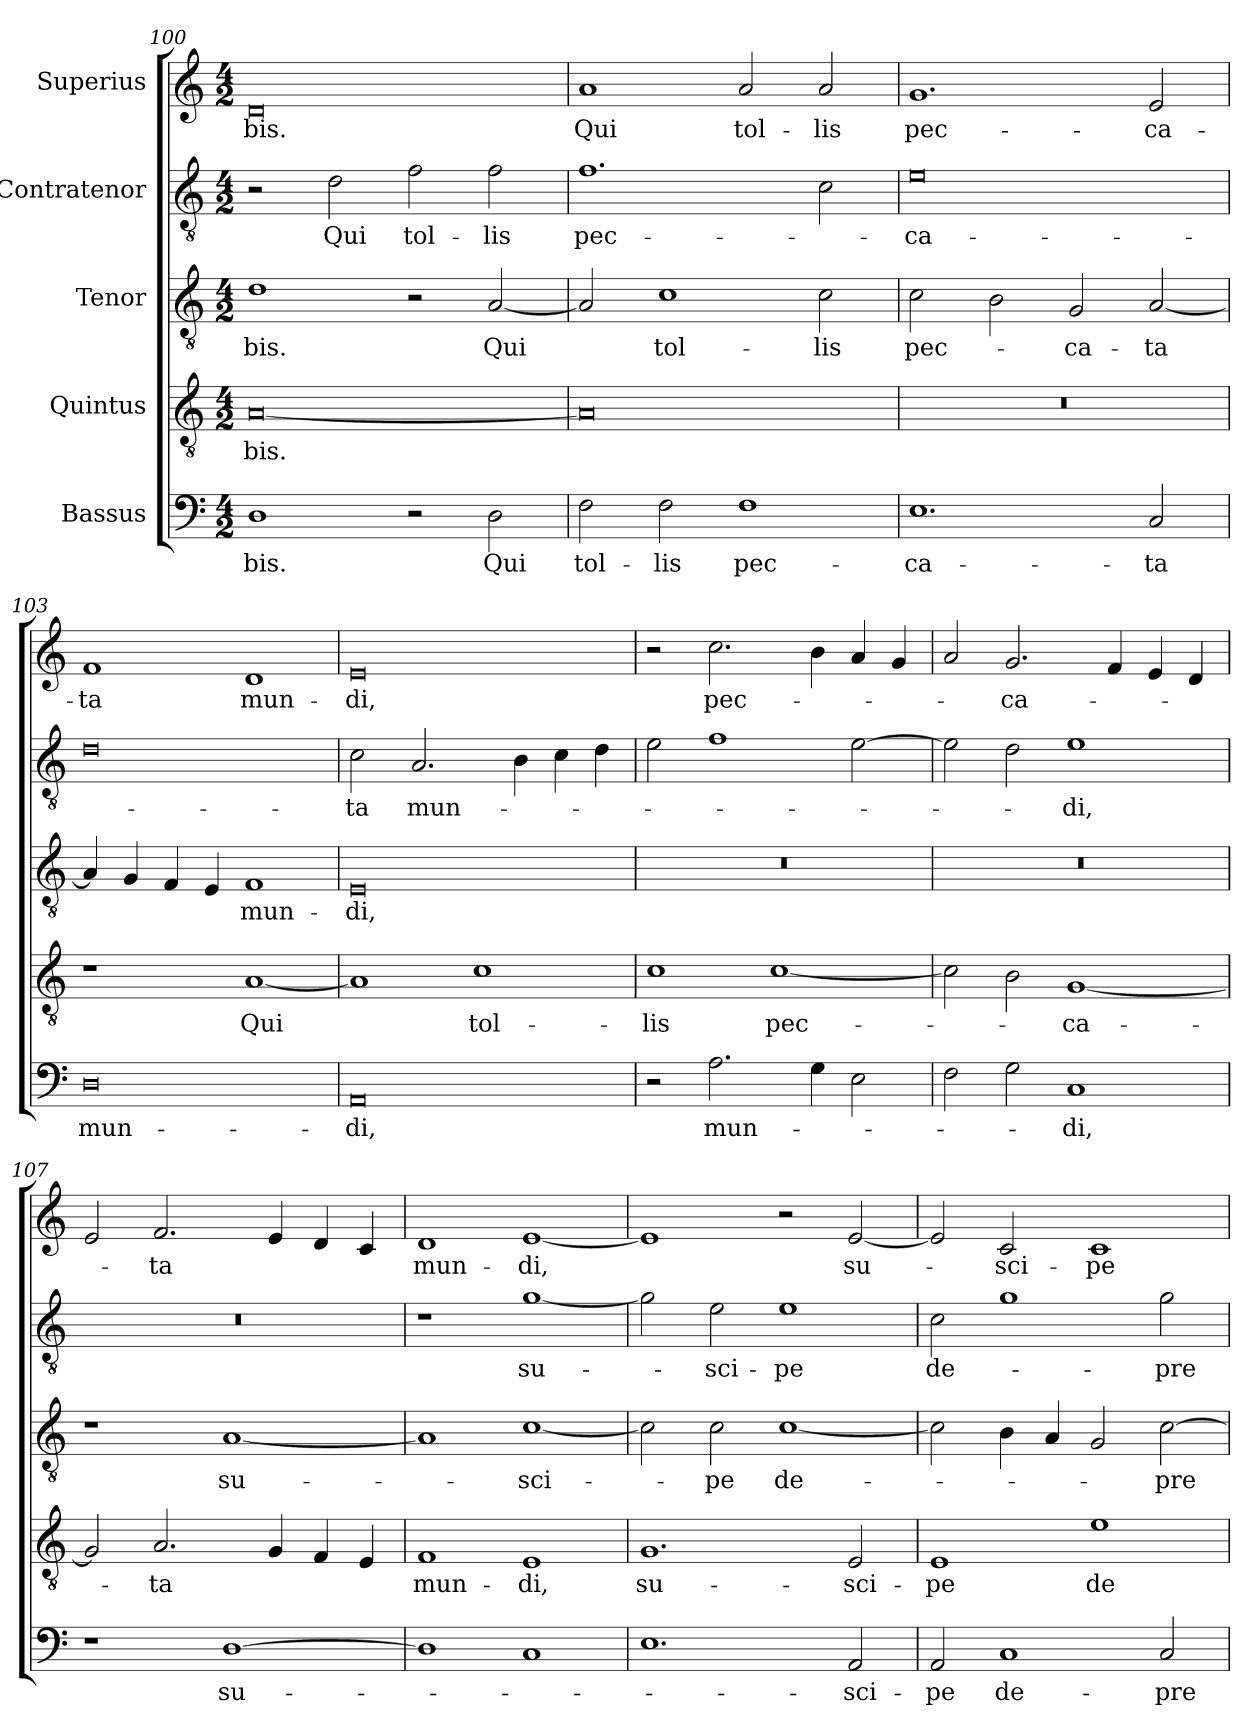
**kern	**text	**kern	**text	**kern	**text	**kern	**text	**kern	**text
*part5	*part5	*part4	*part4	*part3	*part3	*part2	*part2	*part1	*part1
*staff5	*staff5	*staff4	*staff4	*staff3	*staff3	*staff2	*staff2	*staff1	*staff1
*I"Bassus	*	*I"Quintus	*	*I"Tenor	*	*I"Contratenor	*	*I"Superius	*
*clefF4	*	*clefGv2	*	*clefGv2	*	*clefGv2	*	*clefG2	*
*k[]	*	*k[]	*	*k[]	*	*k[]	*	*k[]	*
*M4/2	*	*M4/2	*	*M4/2	*	*M4/2	*	*M4/2	*
=100	=100	=100	=100	=100	=100	=100	=100	=100	=100
1D\	-bis.	[0A/	-bis.	1d/	-bis.	2r	.	0d/	-bis.
.	.	.	.	.	.	2d\	Qui	.	.
2r	.	.	.	2r	.	2f\	tol-	.	.
2D\	Qui	.	.	[2A/	Qui	2f\	-lis	.	.
=101	=101	=101	=101	=101	=101	=101	=101	=101	=101
2F\	tol-	0A/]	.	2A/]	.	1.f/	pec-	1a/	Qui
2F\	-lis	.	.	1c/	tol-	.	.	.	.
1F\	pec-	.	.	.	.	.	.	2a/	tol-
.	.	.	.	2c\	-lis	2c\	.	2a/	-lis
=102	=102	=102	=102	=102	=102	=102	=102	=102	=102
1.E\	-ca-	0r	.	2c\	pec-	0e/	-ca-	1.g/	pec-
.	.	.	.	2B\	.	.	.	.	.
.	.	.	.	2G/	-ca-	.	.	.	.
2C/	-ta	.	.	[2A/	-ta	.	.	2e/	-ca-
=103	=103	=103	=103	=103	=103	=103	=103	=103	=103
0D\	mun-	1r	.	4A/]	.	0d/	.	1f/	-ta
.	.	.	.	4G/	.	.	.	.	.
.	.	.	.	4F/	.	.	.	.	.
.	.	.	.	4E/	.	.	.	.	.
.	.	[1A/	Qui	1F/	mun-	.	.	1d/	mun-
=104	=104	=104	=104	=104	=104	=104	=104	=104	=104
0AA/	-di,	1A/]	.	0E/	-di,	2c\	-ta	0e/	-di,
.	.	.	.	.	.	2.A/	mun-	.	.
.	.	1c/	tol-	.	.	.	.	.	.
.	.	.	.	.	.	4B\	.	.	.
.	.	.	.	.	.	4c\	.	.	.
.	.	.	.	.	.	4d\	.	.	.
=105	=105	=105	=105	=105	=105	=105	=105	=105	=105
2r	.	1c/	-lis	0r	.	2e\	.	2r	.
2.A\	mun-	.	.	.	.	1f/	.	2.cc\	pec-
.	.	[1c/	pec-	.	.	.	.	.	.
4G\	.	.	.	.	.	.	.	4b\	.
2E\	.	.	.	.	.	[2e\	.	4a/	.
.	.	.	.	.	.	.	.	4g/	.
=106	=106	=106	=106	=106	=106	=106	=106	=106	=106
2F\	.	2c\]	.	0r	.	2e\]	.	2a/	.
2G\	.	2B\	.	.	.	2d\	.	2.g/	-ca-
1C/	-di,	[1G/	-ca-	.	.	1e/	-di,	.	.
.	.	.	.	.	.	.	.	4f/	.
.	.	.	.	.	.	.	.	4e/	.
.	.	.	.	.	.	.	.	4d/	.
=107	=107	=107	=107	=107	=107	=107	=107	=107	=107
1r	.	2G/]	.	1r	.	0r	.	2e/	.
.	.	2.A/	-ta	.	.	.	.	2.f/	-ta
[1D\	su-	.	.	[1A/	su-	.	.	.	.
.	.	4G/	.	.	.	.	.	4e/	.
.	.	4F/	.	.	.	.	.	4d/	.
.	.	4E/	.	.	.	.	.	4c/	.
=108	=108	=108	=108	=108	=108	=108	=108	=108	=108
1D\]	.	1F/	mun-	1A/]	.	1r	.	1d/	mun-
1C/	.	1E/	-di,	[1c/	-sci-	[1g/	su-	[1e/	-di,
=109	=109	=109	=109	=109	=109	=109	=109	=109	=109
1.E\	.	1.G/	su-	2c\]	.	2g\]	.	1e/]	.
.	.	.	.	2c\	-pe	2e\	-sci-	.	.
.	.	.	.	[1c/	de-	1e/	-pe	2r	.
2AA/	-sci-	2E/	-sci-	.	.	.	.	[2e/	su-
=110	=110	=110	=110	=110	=110	=110	=110	=110	=110
2AA/	-pe	1E/	-pe	2c\]	.	2c\	de-	2e/]	.
1C/	de-	.	.	4B\	.	1g/	.	2c/	-sci-
.	.	.	.	4A/	.	.	.	.	.
.	.	1e/	de-	2G/	.	.	.	1c/	-pe
2C/	-pre-	.	.	[2c\	-pre-	2g\	-pre-	.	.
=	=	=	=	=	=	=	=	=	=
*-	*-	*-	*-	*-	*-	*-	*-	*-	*-
